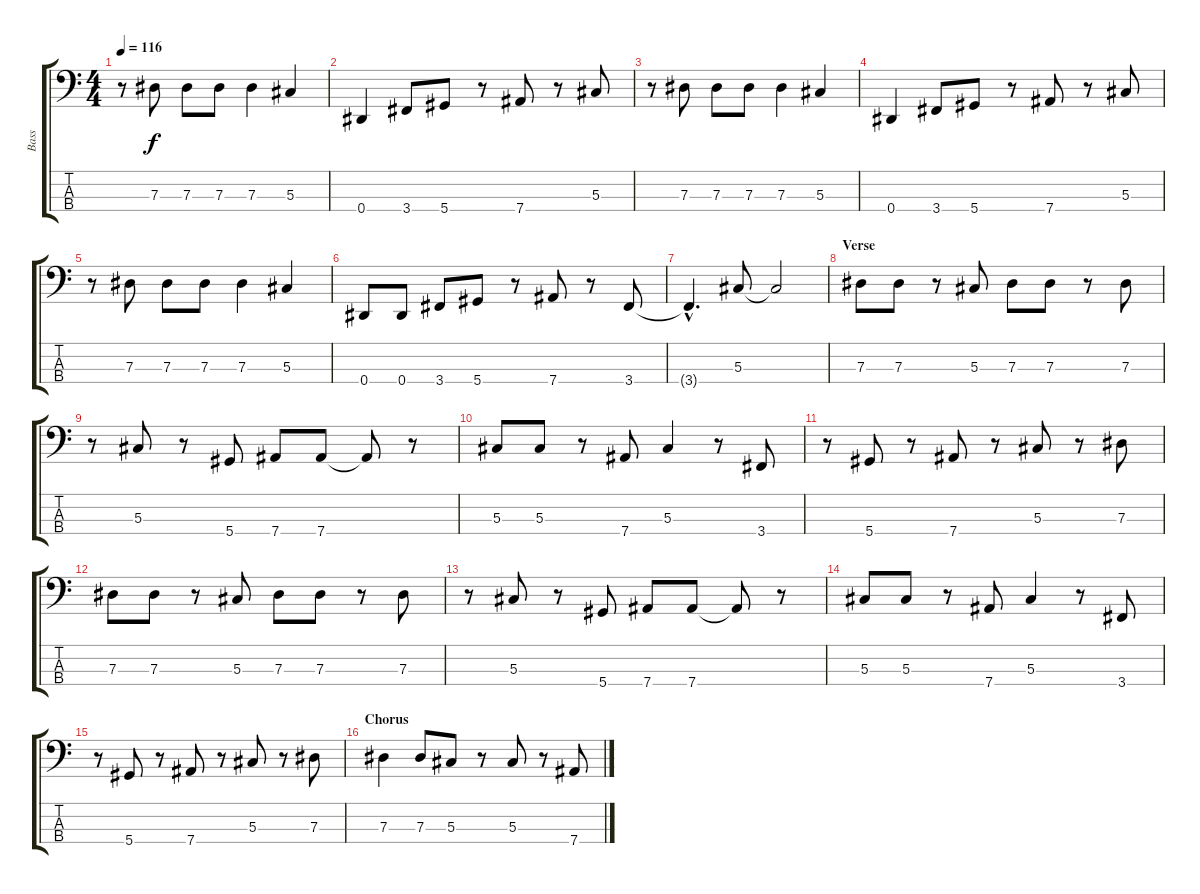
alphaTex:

\track ("Bass" "Bass") {instrument electricbasspick}
\staff {score tabs}
\tuning (Gb2 Db2 Ab1 Eb1) {hide}
\ts (4 4)
\tempo 116
\clef f4
\ks c
r.8{dy f} 7.3.8 7.3.8 7.3.8 7.3.4 5.3.4 |
0.4.4 3.4.8 5.4.8 r.8 7.4.8 r.8 5.3.8 |
r.8 7.3.8 7.3.8 7.3.8 7.3.4 5.3.4 |
0.4.4 3.4.8 5.4.8 r.8 7.4.8 r.8 5.3.8 |
r.8 7.3.8 7.3.8 7.3.8 7.3.4 5.3.4 |
0.4.8 0.4.8 3.4.8 5.4.8 r.8 7.4.8 r.8 3.4.8 |
3.4{hac t}.4{d} 5.3.8 5.3{t}.2 |
\section ("" "Verse")
7.3.8 7.3.8 r.8 5.3.8 7.3.8 7.3.8 r.8 7.3.8 |
r.8 5.3.8 r.8 5.4.8 7.4.8 7.4.8 7.4{t}.8 r.8 |
5.3.8 5.3.8 r.8 7.4.8 5.3.4 r.8 3.4.8 |
r.8 5.4.8 r.8 7.4.8 r.8 5.3.8 r.8 7.3.8 |
7.3.8 7.3.8 r.8 5.3.8 7.3.8 7.3.8 r.8 7.3.8 |
r.8 5.3.8 r.8 5.4.8 7.4.8 7.4.8 7.4{t}.8 r.8 |
5.3.8 5.3.8 r.8 7.4.8 5.3.4 r.8 3.4.8 |
r.8 5.4.8 r.8 7.4.8 r.8 5.3.8 r.8 7.3.8 |
\section ("" "Chorus")
7.3.4 7.3.8 5.3.8 r.8 5.3.8 r.8 7.4.8
